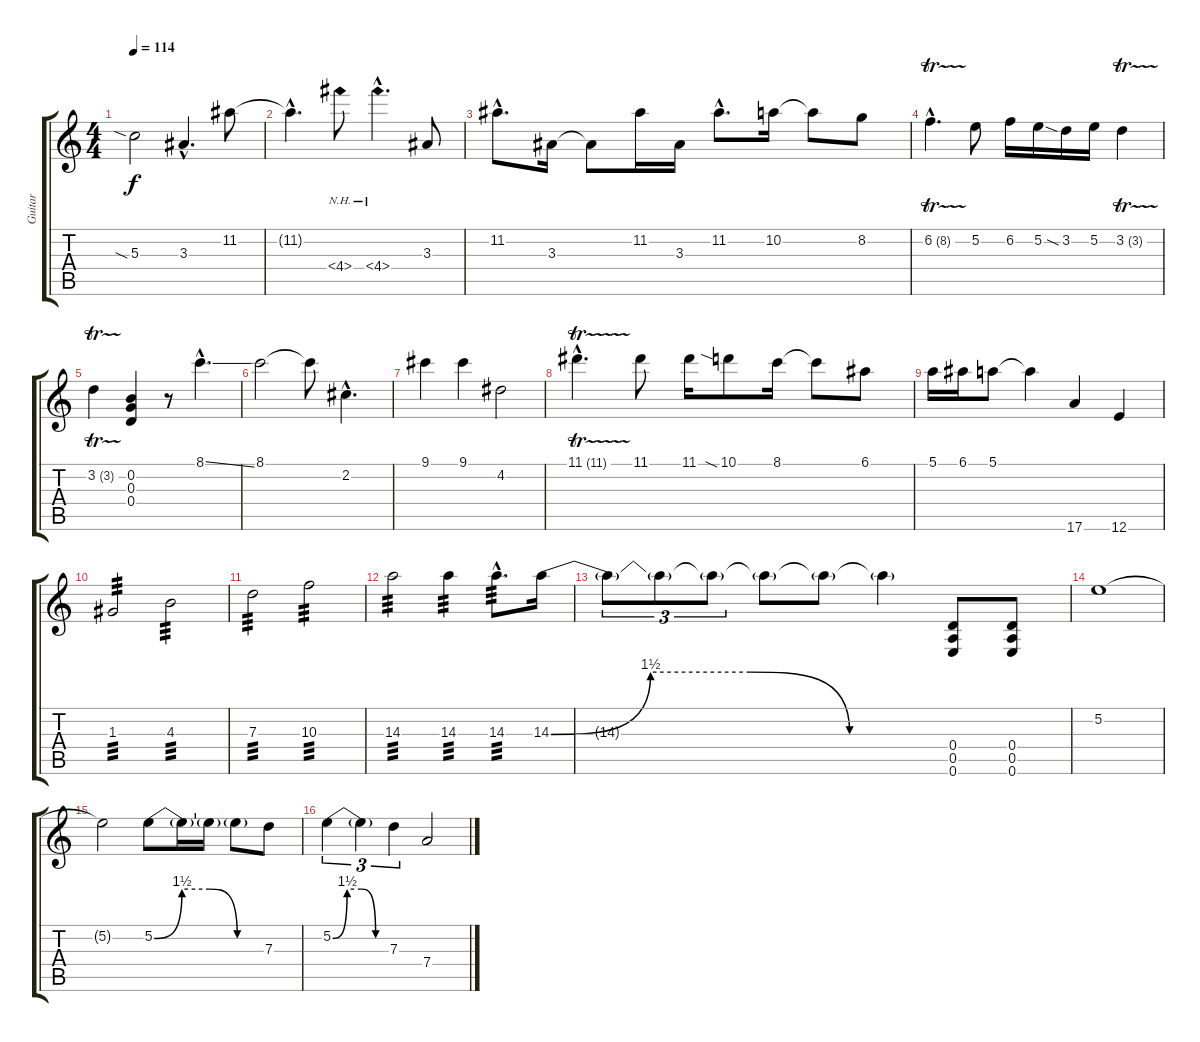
\track ("Guitar" "Guitar") {instrument distortionguitar}
\staff {score tabs}
\tuning (E4 B3 G3 D3 A2 E2) {hide}
\ts (4 4)
\tempo 114
\clef g2
\ks c
5.3{sia}.2{dy f} 3.3{hac}.4{d} 11.2.8 |
11.2{hac t}.4{d} 4.4{nh}.8 4.4{nh hac}.4{d} 3.3.8 |
11.2{hac}.8{d} 3.3.16 3.3{t}.8 11.2.16 3.3.16 11.2{hac}.8{d} 10.2.16 10.2{t}.8 8.2.8 |
6.2{tr (8 32) hac}.4{d} 5.2.8 6.2.16 5.2.16 3.2{sia}.16 5.2.16 3.2{tr (3 32)}.4 |
3.2{tr (3 16)}.4 (0.2 0.3 0.4).4 r.8 8.1{ss hac}.4{d} |
8.1.2 8.1{t}.8 2.2{hac}.4{d} |
9.1.4 9.1.4 4.2.2 |
11.1{tr (11 32) hac}.4{d} 11.1.8 11.1.16 10.1{sia}.8 8.1.16 8.1{t}.8 6.1.8 |
5.1.16 6.1.16 5.1.8 5.1{t}.4 17.6.4 12.6.4 |
1.3.2{tp 3} 4.3.2{tp 3} |
7.3.2{tp 3} 10.3.2{tp 3} |
14.3.2{tp 3} 14.3.4{tp 3} 14.3{hac}.8{d tp 3} 14.3{be (custom 0 0 15 6 30 6 45 0 60 0)}.16 |
14.3{t}.8{tu (3 2)} 14.3{t}.8{tu (3 2)} 14.3{t}.8{tu (3 2)} 14.3{t}.8 14.3{t}.8 14.3{t}.4 (0.4 0.5 0.6).8 (0.4 0.5 0.6).8 |
5.2.1 |
5.2{t}.2 5.2{be (custom 0 0 15 6 30 6 45 0 60 0)}.8 5.2{t}.16 5.2{t}.16 5.2{t}.8 7.3.8 |
5.2{be (custom 0 0 15 6 30 6 45 0 60 0)}.4{tu (3 2)} 5.2{t}.4{tu (3 2)} 7.3.4{tu (3 2)} 7.4.2
